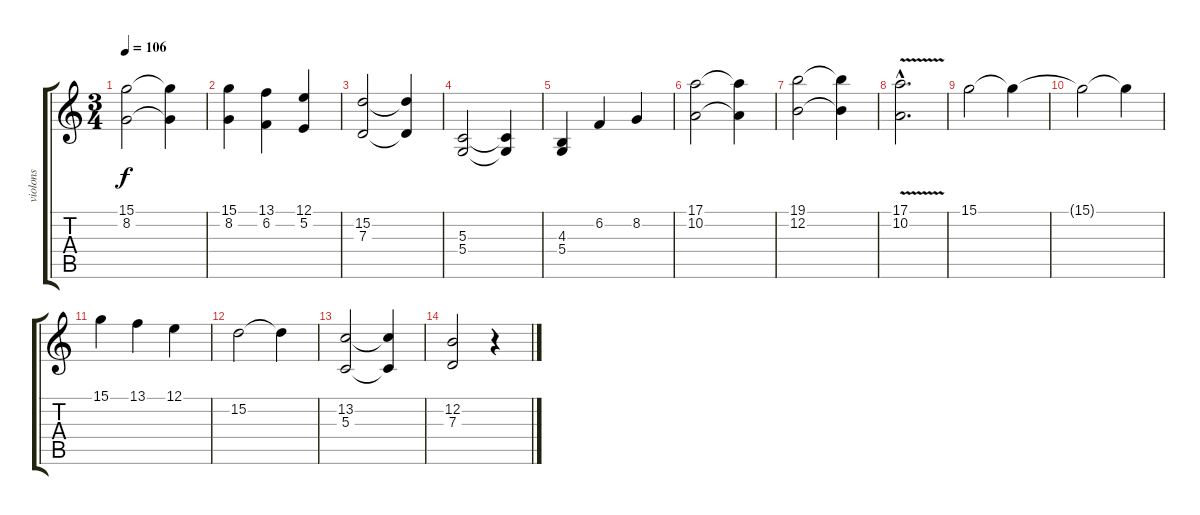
\track ("violons" "violons") {instrument stringensemble1}
\staff {score tabs}
\tuning (E4 B3 G3 D3 A2 E2) {hide}
\ts (3 4)
\tempo 106
\clef g2
\ks c
(15.1{t} 8.2{t}).2{dy f} (15.1{t} 8.2{t}).4 |
(15.1 8.2).4 (13.1 6.2).4 (12.1 5.2).4 |
(15.2 7.3).2 (15.2{t} 7.3{t}).4 |
(5.3 5.4).2 (5.3{t} 5.4{t}).4 |
(4.3 5.4).4 6.2.4 8.2.4 |
(17.1 10.2).2 (17.1{t} 10.2{t}).4 |
(19.1 12.2).2 (19.1{t} 12.2{t}).4 |
(17.1{v hac} 10.2{hac}).2{d} |
15.1.2 15.1{t}.4 |
15.1{t}.2 15.1{t}.4 |
15.1.4 13.1.4 12.1.4 |
15.2.2 15.2{t}.4 |
(13.2 5.3).2 (13.2{t} 5.3{t}).4 |
(12.2 7.3).2 r.4
